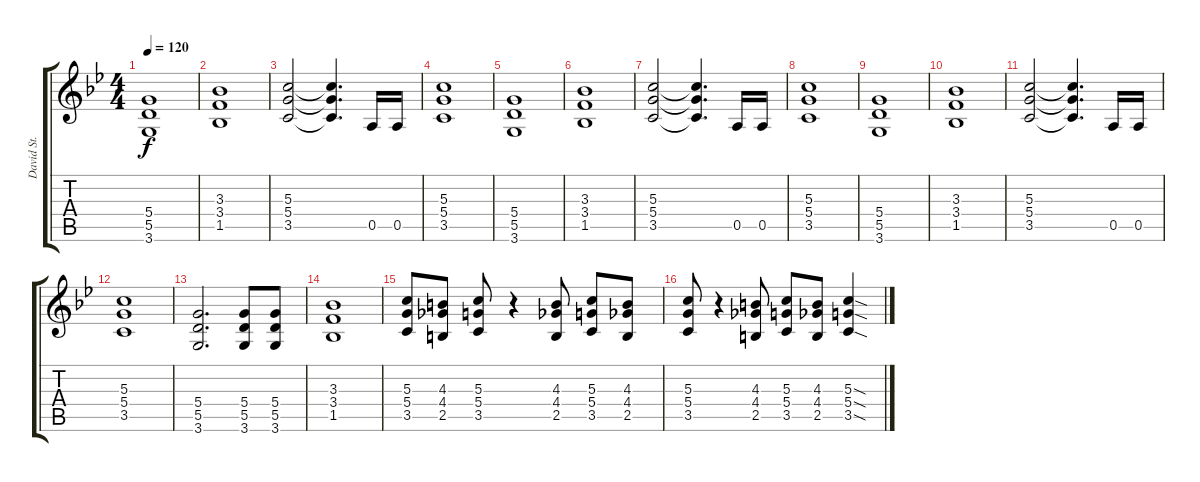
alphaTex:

\track ("David St. Hubbins" "David St. ") {instrument overdrivenguitar}
\staff {score tabs}
\tuning (E4 B3 G3 D3 A2 E2) {hide}
\ts (4 4)
\tempo 120
\clef g2
\ks bb
(5.4 5.5 3.6).1{dy f} |
(3.3 3.4 1.5).1 |
(5.3 5.4 3.5).2 (5.3{t} 5.4{t} 3.5{t}).4{d} 0.5.16 0.5.16 |
(5.3 5.4 3.5).1 |
(5.4 5.5 3.6).1 |
(3.3 3.4 1.5).1 |
(5.3 5.4 3.5).2 (5.3{t} 5.4{t} 3.5{t}).4{d} 0.5.16 0.5.16 |
(5.3 5.4 3.5).1 |
(5.4 5.5 3.6).1 |
(3.3 3.4 1.5).1 |
(5.3 5.4 3.5).2 (5.3{t} 5.4{t} 3.5{t}).4{d} 0.5.16 0.5.16 |
(5.3 5.4 3.5).1 |
(5.4 5.5 3.6).2{d} (5.4 5.5 3.6).8 (5.4 5.5 3.6).8 |
(3.3 3.4 1.5).1 |
(5.3 5.4 3.5).8 (4.3 4.4 2.5).8 (5.3 5.4 3.5).8 r.4 (4.3 4.4 2.5).8 (5.3 5.4 3.5).8 (4.3 4.4 2.5).8 |
(5.3 5.4 3.5).8 r.4 (4.3 4.4 2.5).8 (5.3 5.4 3.5).8 (4.3 4.4 2.5).8 (5.3{sod} 5.4{sod} 3.5{sod}).4
